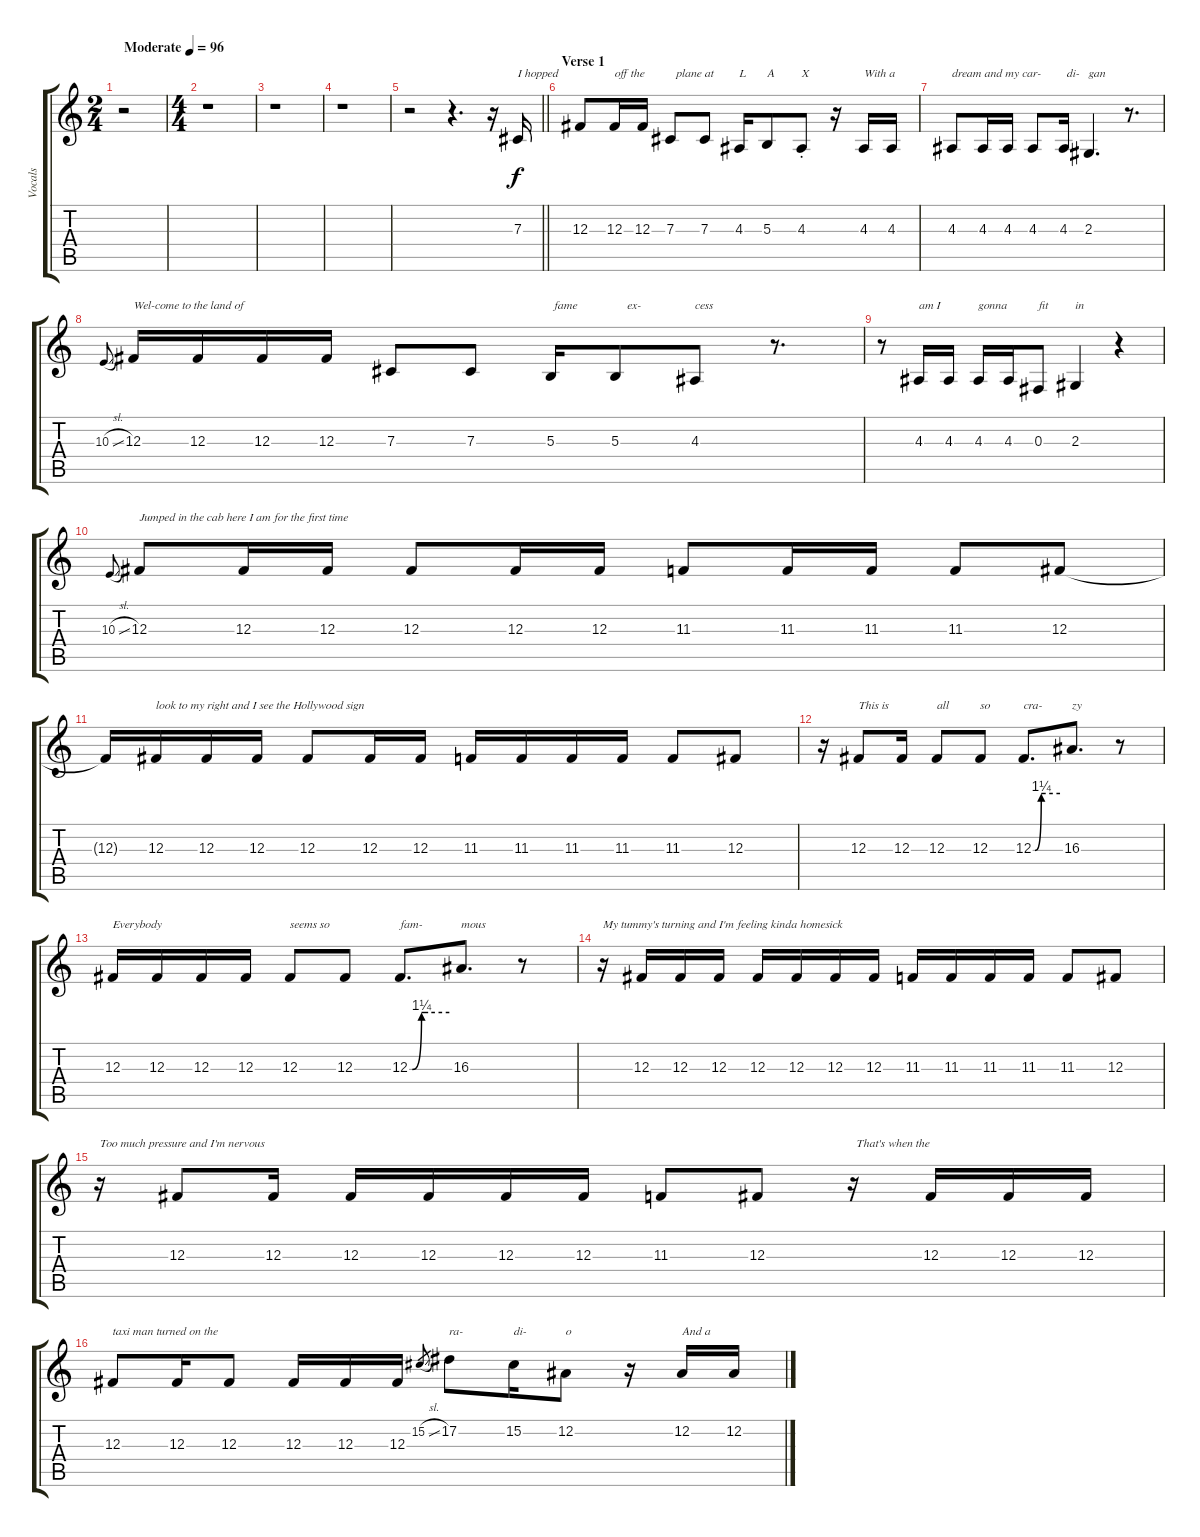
\track ("Vocals" "Vocals") {instrument clarinet}
\staff {score tabs}
\tuning (Eb4 Bb3 Gb3 Db3 Ab2 Eb2) {hide}
\ts (2 4)
\tempo (96 "Moderate")
\clef g2
\ks c
r.2{dy f instrument clarinet} |
\ts (4 4)
r.1 |
r.1 |
r.1 |
\barLineRight lightlight
r.2 r.4{d} r.16 7.3.16{txt "I hopped"} |
\section ("" "Verse 1")
12.3.8 12.3.16{txt "off the"} 12.3.16 7.3.8{txt "  plane at"} 7.3.8 4.3.16{txt "L"} 5.3.8{txt "A"} 4.3{st}.8{txt "X"} r.16 4.3.16{txt "With a"} 4.3.16 |
4.3.8{txt "dream and my car-"} 4.3.16 4.3.16 4.3.8 4.3.16{txt " di-"} 2.3.4{d txt "gan"} r.8{d} |
10.3{sl}.8{gr onbeat} 12.3.16{txt "Wel-come to the land of"} 12.3.16 12.3.16 12.3.16 7.3.8 7.3.8 5.3.16{txt " fame"} 5.3.8{txt "    ex-"} 4.3.8{txt "cess"} r.8{d} |
r.8 4.3.16{txt "am I"} 4.3.16 4.3.16{txt "gonna"} 4.3.16 0.3.8{txt "fit"} 2.3.4{txt "in"} r.4 |
10.3{sl}.8{gr onbeat} 12.3.8{txt "Jumped in the cab here I am for the first time"} 12.3.16 12.3.16 12.3.8 12.3.16 12.3.16 11.3.8 11.3.16 11.3.16 11.3.8 12.3.8 |
12.3{t}.16 12.3.16{txt "look to my right and I see the Hollywood sign"} 12.3.16 12.3.16 12.3.8 12.3.16 12.3.16 11.3.16 11.3.16 11.3.16 11.3.16 11.3.8 12.3.8 |
r.16 12.3.8{txt "This is"} 12.3.16 12.3.8{txt "all"} 12.3.8{txt "so"} 12.3{be (custom 0 0 4 0 18 5 28 5 60 5)}.8{d txt "cra-"} 16.3.8{d txt "zy"} r.8 |
12.3.16{txt "Everybody"} 12.3.16 12.3.16 12.3.16 12.3.8{txt "seems so"} 12.3.8 12.3{be (custom 0 0 4 0 18 5 28 5 60 5)}.8{d txt "fam-"} 16.3.8{d txt "mous"} r.8 |
r.16{txt "My tummy's turning and I'm feeling kinda homesick"} 12.3.16 12.3.16 12.3.16 12.3.16 12.3.16 12.3.16 12.3.16 11.3.16 11.3.16 11.3.16 11.3.16 11.3.8 12.3.8 |
r.16{txt "Too much pressure and I'm nervous"} 12.3.8 12.3.16 12.3.16 12.3.16 12.3.16 12.3.16 11.3.8 12.3.8 r.16{txt " That's when the"} 12.3.16 12.3.16 12.3.16 |
12.3.8{txt "taxi man turned on the"} 12.3.16 12.3.8 12.3.16 12.3.16 12.3.16 15.2{sl}.8{gr} 17.2.8{txt "ra-"} 15.2.16{txt "di-"} 12.2.8{txt "o"} r.16 12.2.16{txt "And a"} 12.2.16
